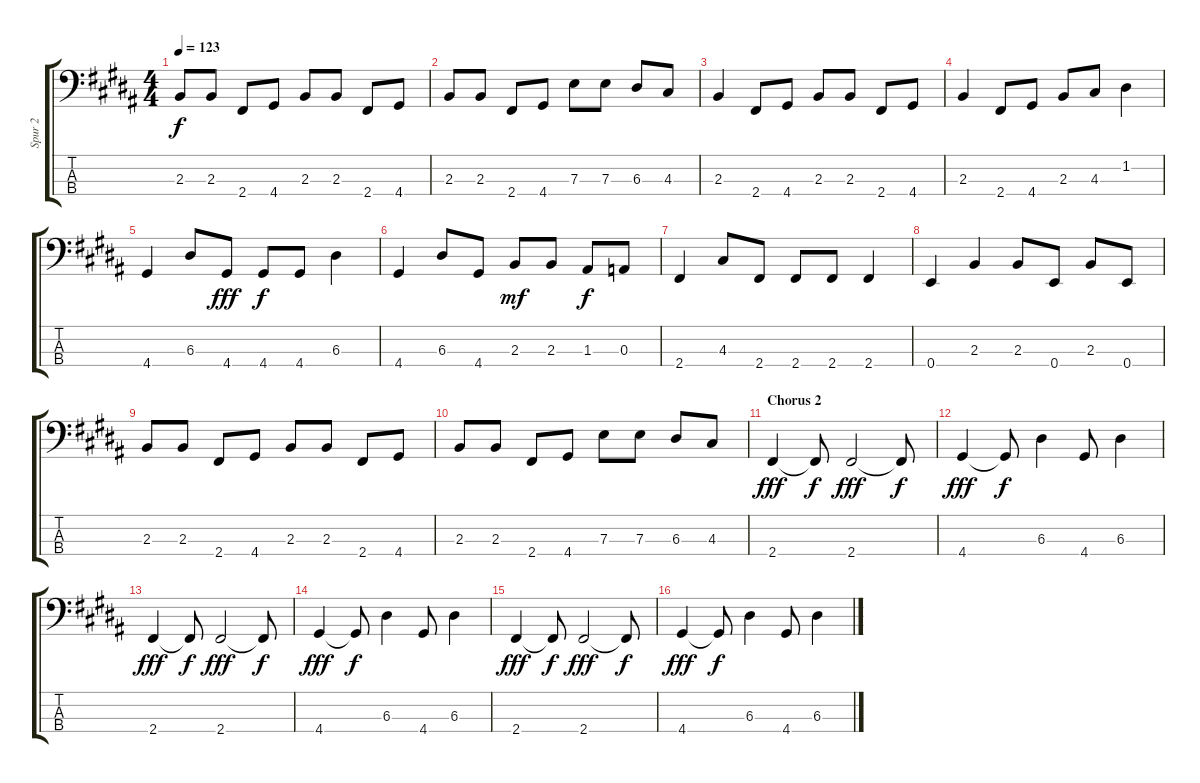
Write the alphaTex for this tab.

\track ("Spur 2" "Spur 2") {instrument electricbasspick}
\staff {score tabs}
\tuning (G2 D2 A1 E1) {hide}
\ts (4 4)
\tempo 123
\clef f4
\ks b
2.3.8{dy f} 2.3.8 2.4.8 4.4.8 2.3.8 2.3.8 2.4.8 4.4.8 |
2.3.8 2.3.8 2.4.8 4.4.8 7.3.8 7.3.8 6.3.8 4.3.8 |
2.3.4 2.4.8 4.4.8 2.3.8 2.3.8 2.4.8 4.4.8 |
2.3.4 2.4.8 4.4.8 2.3.8 4.3.8 1.2.4 |
4.4.4 6.3.8 4.4.8{dy fff} 4.4.8{dy f} 4.4.8 6.3.4 |
4.4.4 6.3.8 4.4.8 2.3.8{dy mf} 2.3.8 1.3.8{dy f} 0.3.8 |
2.4.4 4.3.8 2.4.8 2.4.8 2.4.8 2.4.4 |
0.4.4 2.3.4 2.3.8 0.4.8 2.3.8 0.4.8 |
2.3.8 2.3.8 2.4.8 4.4.8 2.3.8 2.3.8 2.4.8 4.4.8 |
2.3.8 2.3.8 2.4.8 4.4.8 7.3.8 7.3.8 6.3.8 4.3.8 |
\section ("" "Chorus 2")
2.4.4{dy fff} 2.4{t}.8{dy f} 2.4.2{dy fff} 2.4{t}.8{dy f} |
4.4.4{dy fff} 4.4{t}.8{dy f} 6.3.4 4.4.8 6.3.4 |
2.4.4{dy fff} 2.4{t}.8{dy f} 2.4.2{dy fff} 2.4{t}.8{dy f} |
4.4.4{dy fff} 4.4{t}.8{dy f} 6.3.4 4.4.8 6.3.4 |
2.4.4{dy fff} 2.4{t}.8{dy f} 2.4.2{dy fff} 2.4{t}.8{dy f} |
4.4.4{dy fff} 4.4{t}.8{dy f} 6.3.4 4.4.8 6.3.4
